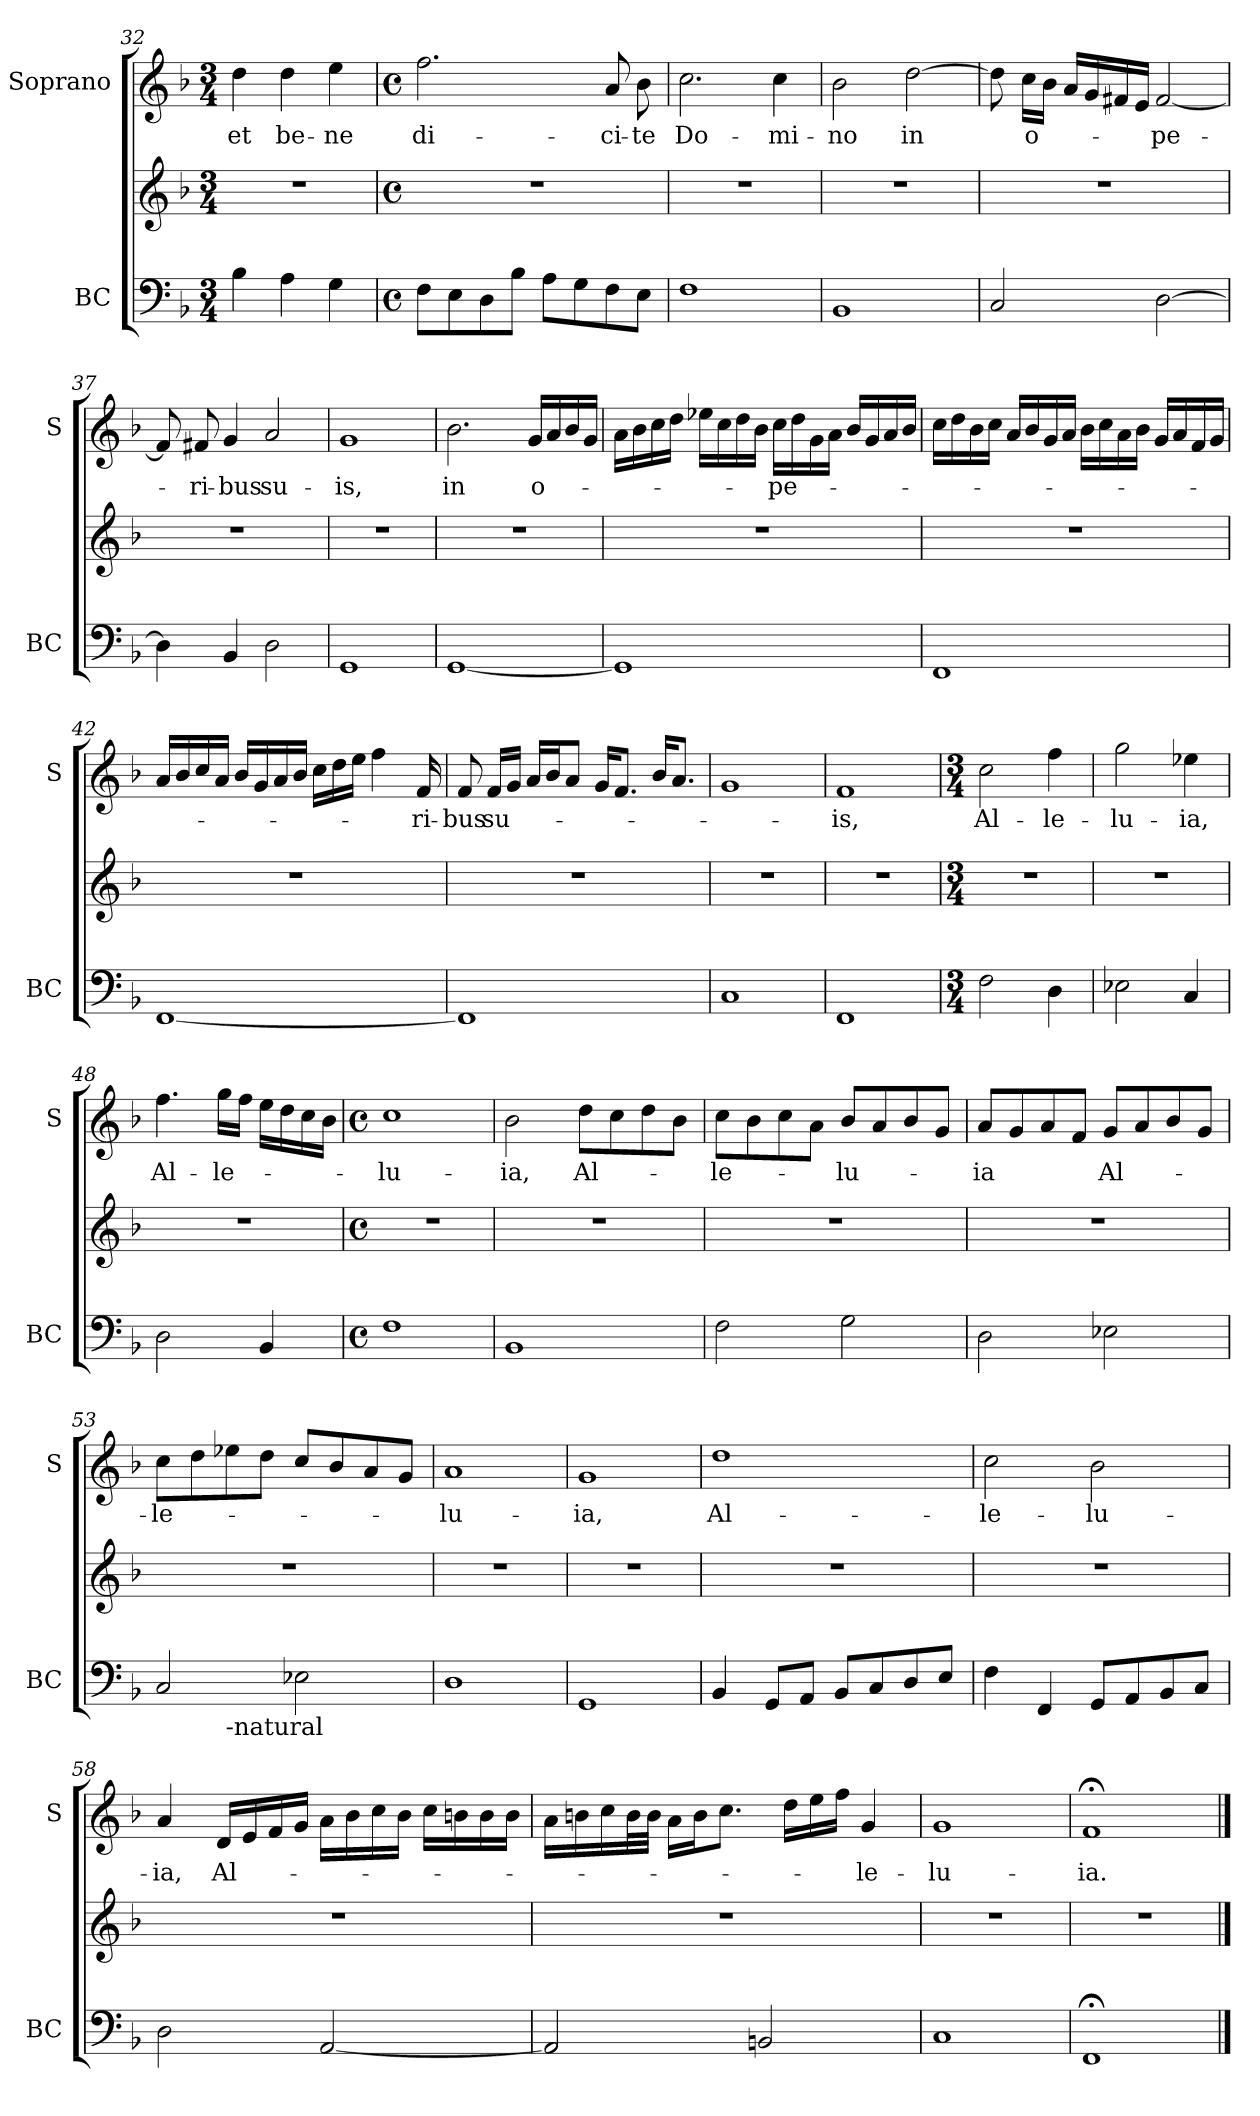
**kern	**kern	**kern	**text
*part2	*part2	*part1	*part1
*staff3	*staff2	*staff1	*staff1
*I"BC	*	*I"Soprano	*
*I'BC	*	*I'S	*
*clefF4	*clefG2	*clefG2	*
*k[b-]	*k[b-]	*k[b-]	*
*F:	*F:	*F:	*
*M3/4	*M3/4	*M3/4	*
=32	=32	=32	=32
!	!	!	!LO:LY:b
4B-\	2.r	4dd\	et
!	!	!	!LO:LY:b
4A\	.	4dd\	be-
!	!	!	!LO:LY:b
4G\	.	4ee\	-ne
=33	=33	=33	=33
*M4/4	*M4/4	*M4/4	*
*met(c)	*met(c)	*met(c)	*
!	!	!	!LO:LY:b
8F\L	1r	2.ff\	di-
8E\	.	.	.
8D\	.	.	.
8B-\J	.	.	.
8A\L	.	.	.
8G\	.	.	.
!	!	!	!LO:LY:b
8F\	.	8a/	-ci-
!	!	!	!LO:LY:b
8E\J	.	8b-\	-te
!!LO:LB:g=z
=34	=34	=34	=34
!	!	!	!LO:LY:b
1F	1r	2.cc\	Do-
!	!	!	!LO:LY:b
.	.	4cc\	-mi-
=35	=35	=35	=35
!	!	!	!LO:LY:b
1BB-	1r	2b-\	-no
!	!	!	!LO:LY:b
.	.	[2dd\	in
=36	=36	=36	=36
2C/	1r	8dd\]	.
!	!	!	!LO:LY:b
.	.	16cc\LL	o-
.	.	16b-\JJ	.
.	.	16a/LL	.
.	.	16g/	.
.	.	16f#X/	.
.	.	16e/JJ	.
!	!	!	!LO:LY:b
[2D\	.	[2f#/	-pe-
=37	=37	=37	=37
4D\]	1r	8f#/]	.
!	!	!	!LO:LY:b
.	.	8f#X/	-ri-
!	!	!	!LO:LY:b
4BB-/	.	4g/	-bus
!	!	!	!LO:LY:b
2D\	.	2a/	su-
=38	=38	=38	=38
!	!	!	!LO:LY:b
1GG	1r	1g	-is,
!!LO:LB:g=z
=39	=39	=39	=39
!	!	!	!LO:LY:b
[1GG	1r	2.b-\	in
!	!	!	!LO:LY:b
.	.	16g/LL	o-
.	.	16a/	.
.	.	16b-/	.
.	.	16g/JJ	.
=40	=40	=40	=40
1GG]	1r	16a\LL	.
.	.	16b-\	.
.	.	16cc\	.
.	.	16dd\JJ	.
.	.	16ee-X\LL	.
.	.	16cc\	.
.	.	16dd\	.
.	.	16b-\JJ	.
!	!	!	!LO:LY:b
.	.	16cc\LL	-pe-
.	.	16dd\	.
.	.	16g\	.
.	.	16a\JJ	.
.	.	16b-/LL	.
.	.	16g/	.
.	.	16a/	.
.	.	16b-/JJ	.
=41	=41	=41	=41
1FF	1r	16cc\LL	.
.	.	16dd\	.
.	.	16b-\	.
.	.	16cc\JJ	.
.	.	16a/LL	.
.	.	16b-/	.
.	.	16g/	.
.	.	16a/JJ	.
.	.	16b-\LL	.
.	.	16cc\	.
.	.	16a\	.
.	.	16b-\JJ	.
.	.	16g/LL	.
.	.	16a/	.
.	.	16f/	.
.	.	16g/JJ	.
!!LO:LB:g=z
=42	=42	=42	=42
[1FF	1r	16a/LL	.
.	.	16b-/	.
.	.	16cc/	.
.	.	16a/JJ	.
.	.	16b-/LL	.
.	.	16g/	.
.	.	16a/	.
.	.	16b-/JJ	.
.	.	16cc\LL	.
.	.	16dd\	.
.	.	16ee\JJ	.
.	.	4ff\	.
!	!	!	!LO:LY:b
.	.	16f/	-ri-
=43	=43	=43	=43
!	!	!	!LO:LY:b
1FF]	1r	8f/	-bus
!	!	!	!LO:LY:b
.	.	16f/LL	su-
.	.	16g/JJ	.
.	.	16a/LL	.
.	.	16b-/J	.
.	.	8a/J	.
.	.	16g/KL	.
.	.	8.f/J	.
.	.	16b-/KL	.
.	.	8.a/J	.
=44	=44	=44	=44
1C	1r	1g	.
=45	=45	=45	=45
!	!	!	!LO:LY:b
1FF	1r	1f	-is,
!!LO:PB:g=z
=46	=46	=46	=46
*M3/4	*M3/4	*M3/4	*
!	!	!	!LO:LY:b
2F\	2.r	2cc\	Al-
!	!	!	!LO:LY:b
4D\	.	4ff\	-le-
=47	=47	=47	=47
!	!	!	!LO:LY:b
2E-X\	2.r	2gg\	-lu-
!	!	!	!LO:LY:b
4C/	.	4ee-X\	-ia,
=48	=48	=48	=48
!	!	!	!LO:LY:b
2D\	2.r	4.ff\	Al-
!	!	!	!LO:LY:b
.	.	16gg\LL	-le-
.	.	16ff\JJ	.
4BB-/	.	16ee\LL	.
.	.	16dd\	.
.	.	16cc\	.
.	.	16b-\JJ	.
=49	=49	=49	=49
*M4/4	*M4/4	*M4/4	*
*met(c)	*met(c)	*met(c)	*
!	!	!	!LO:LY:b
1F	1r	1cc	-lu-
=50	=50	=50	=50
!	!	!	!LO:LY:b
1BB-	1r	2b-\	-ia,
!	!	!	!LO:LY:b
.	.	8dd\L	Al-
.	.	8cc\	.
.	.	8dd\	.
.	.	8b-\J	.
=51	=51	=51	=51
!	!	!	!LO:LY:b
2F\	1r	8cc\L	-le-
.	.	8b-\	.
.	.	8cc\	.
.	.	8a\J	.
!	!	!	!LO:LY:b
2G\	.	8b-/L	-lu-
.	.	8a/	.
.	.	8b-/	.
.	.	8g/J	.
!!LO:LB:g=z
=52	=52	=52	=52
!	!	!	!LO:LY:b
2D\	1r	8a/L	-ia
.	.	8g/	.
.	.	8a/	.
.	.	8f/J	.
!	!	!	!LO:LY:b
2E-X\	.	8g/L	Al-
.	.	8a/	.
.	.	8b-/	.
.	.	8g/J	.
=53	=53	=53	=53
!LO:TX:b:t=-natural	!	!	!
!	!	!	!LO:LY:b
*^	*	*	*
2C/	4ryy	1r	8cc\L	-le-
.	.	.	8dd\	.
!	!LO:TX:b:t=-natural	!	!	!
.	2.ryy	.	8ee-X\	.
.	.	.	8dd\J	.
2E-X\	.	.	8cc/L	.
.	.	.	8b-/	.
.	.	.	8a/	.
.	.	.	8g/J	.
=54	=54	=54	=54	=54
!	!	!	!	!LO:LY:b
*v	*v	*	*	*
1D	1r	1a	-lu-
=55	=55	=55	=55
!	!	!	!LO:LY:b
1GG	1r	1g	-ia,
=56	=56	=56	=56
!	!	!	!LO:LY:b
4BB-/	1r	1dd	Al-
8GG/L	.	.	.
8AA/J	.	.	.
8BB-/L	.	.	.
8C/	.	.	.
8D/	.	.	.
8E/J	.	.	.
=57	=57	=57	=57
!	!	!	!LO:LY:b
4F\	1r	2cc\	-le-
4FF/	.	.	.
!	!	!	!LO:LY:b
8GG/L	.	2b-\	-lu-
8AA/	.	.	.
8BB-/	.	.	.
8C/J	.	.	.
!!LO:LB:g=z
=58	=58	=58	=58
!	!	!	!LO:LY:b
2D\	1r	4a/	-ia,
!	!	!	!LO:LY:b
.	.	16d/LL	Al-
.	.	16e/	.
.	.	16f/	.
.	.	16g/JJ	.
[2AA/	.	16a\LL	.
.	.	16b-\	.
.	.	16cc\	.
.	.	16b-\JJ	.
.	.	16cc\LL	.
.	.	16bn\	.
.	.	16b\	.
.	.	16b\JJ	.
=59	=59	=59	=59
2AA/]	1r	16a\LL	.
.	.	16bn\	.
.	.	16cc\	.
.	.	32b\L	.
.	.	32b\JJJ	.
.	.	16a\LL	.
.	.	16b\J	.
.	.	8.cc\J	.
2BBn/	.	.	.
.	.	16dd\LL	.
.	.	16ee\	.
.	.	16ff\JJ	.
!	!	!	!LO:LY:b
.	.	4g/	-le-
=60	=60	=60	=60
!	!	!	!LO:LY:b
1C	1r	1g	-lu-
=61	=61	=61	=61
!	!	!	!LO:LY:b
1FF;<	1r	1f;<	-ia.
==	==	==	==
*-	*-	*-	*-
